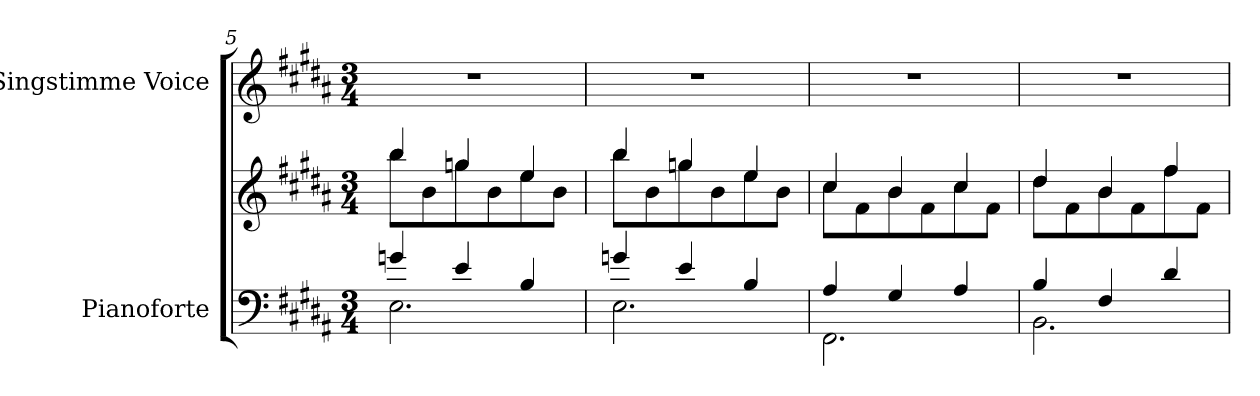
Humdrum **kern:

**kern	**kern	**kern
*part2	*part2	*part1
*staff3	*staff2	*staff1
*I"Pianoforte	*	*I"Singstimme Voice
*I'Pno	*	*
*clefF4	*clefG2	*clefG2
*k[f#c#g#d#a#]	*k[f#c#g#d#a#]	*k[f#c#g#d#a#]
*M3/4	*M3/4	*M3/4
=5	=5	=5
*^	*^	*
4gn/	2.E\	4bb/	8bb\L	2.r
.	.	.	8b\	.
4e/	.	4ggn/	8gg\	.
.	.	.	8b\	.
4B/	.	4ee/	8ee\	.
.	.	.	8b\J	.
=6	=6	=6	=6	=6
4gn/	2.E\	4bb/	8bb\L	2.r
.	.	.	8b\	.
4e/	.	4ggn/	8gg\	.
.	.	.	8b\	.
4B/	.	4ee/	8ee\	.
.	.	.	8b\J	.
=7	=7	=7	=7	=7
4A#/	2.FF#\	4cc#/	8cc#\L	2.r
.	.	.	8f#\	.
4G#/	.	4b/	8b\	.
.	.	.	8f#\	.
4A#/	.	4cc#/	8cc#\	.
.	.	.	8f#\J	.
=8	=8	=8	=8	=8
4B/	2.BB\	4dd#/	8dd#\L	2.r
.	.	.	8f#\	.
4F#/	.	4b/	8b\	.
.	.	.	8f#\	.
4d#/	.	4ff#/	8ff#\	.
.	.	.	8f#\J	.
*v	*v	*	*	*
*	*v	*v	*
=	=	=
*-	*-	*-
